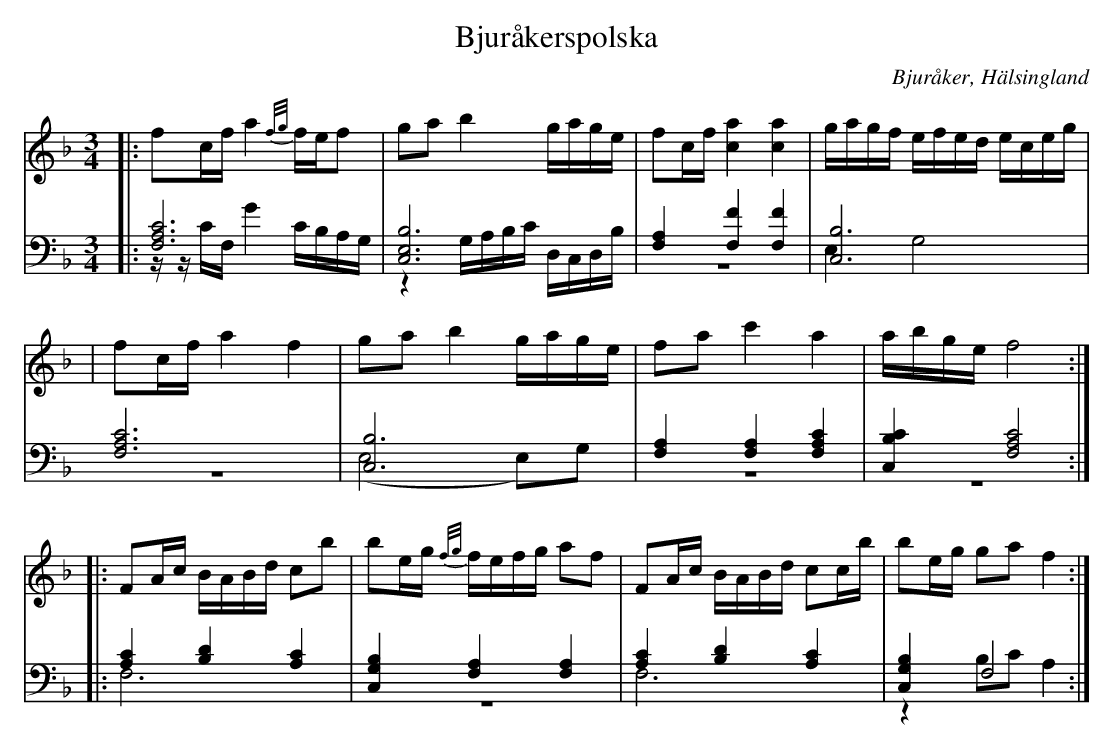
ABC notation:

X:1
T: Bjuråkerspolska
O: Bjuråker, Hälsingland
M: 3/4
L: 1/8
K: F
V:1
V:2
V:3 merge
V: 1
|:fc/f/ a2 {f/g/}f/e/f|ga b2 g/a/g/e/|fc/f/ [c2a2] [c2a2]|g/a/g/f/ e/f/e/d/ e/c/e/g/|
|fc/f/ a2 f2|ga b2 g/a/g/e/|fa c'2 a2| a/b/g/e/ f4:|
|:FA/c/ B/A/B/d/ cb|be/g/ {f/g/}f/e/f/g/ af|FA/c/ B/A/B/d/ cc/b/|be/g/ ga f2:|
V:2 clef=bass
|:[F,6A,6C6]|[C,6E,6B,6]|[F,2A,2] [F,2F2] [F,2F2]|[C,6B,6]|
[F,6A,6C6]|[C,6B,6]|[F,2A,2] [F,2A,2] [F,2A,2C2]|[C,2B,2C2] [F,4A,4C4]:|
 |:[A,2C2] [B,2D2] [A,2C2]|[C,2G,2B,2] [F,2A,2] [F,2A,2]|[A,2C2] [B,2D2] [A,2C2]|[C,2G,2B,2] F,4 :|
V:3 clef=bass
 |:z/z/C/F,/ G2 C/B,/A,/G,/|z2 G,/A,/B,/C/ D,/C,/D,/B,/|z6|E,2 G,4|
 |z6|(E,4 E,)G,|z6|z6:|
|:F,6|z6|F,6|z2 B,C A,2:|
